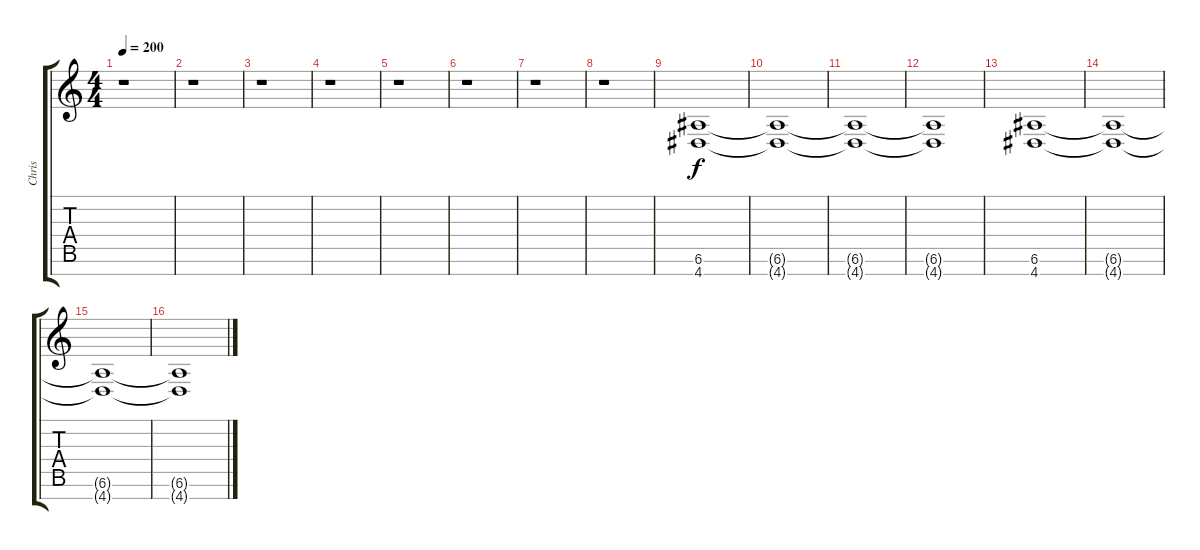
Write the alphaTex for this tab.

\track ("Chris" "Chris") {instrument overdrivenguitar}
\staff {score tabs}
\tuning (E4 B3 G3 D3 A2 E2 B1) {hide}
\ts (4 4)
\tempo 200
\clef g2
\ks c
r.1{dy f} |
r.1 |
r.1 |
r.1 |
r.1 |
r.1 |
r.1 |
r.1 |
(6.6 4.7).1 |
(6.6{t} 4.7{t}).1 |
(6.6{t} 4.7{t}).1 |
(6.6{t} 4.7{t}).1 |
(6.6 4.7).1 |
(6.6{t} 4.7{t}).1 |
(6.6{t} 4.7{t}).1 |
(6.6{t} 4.7{t}).1
